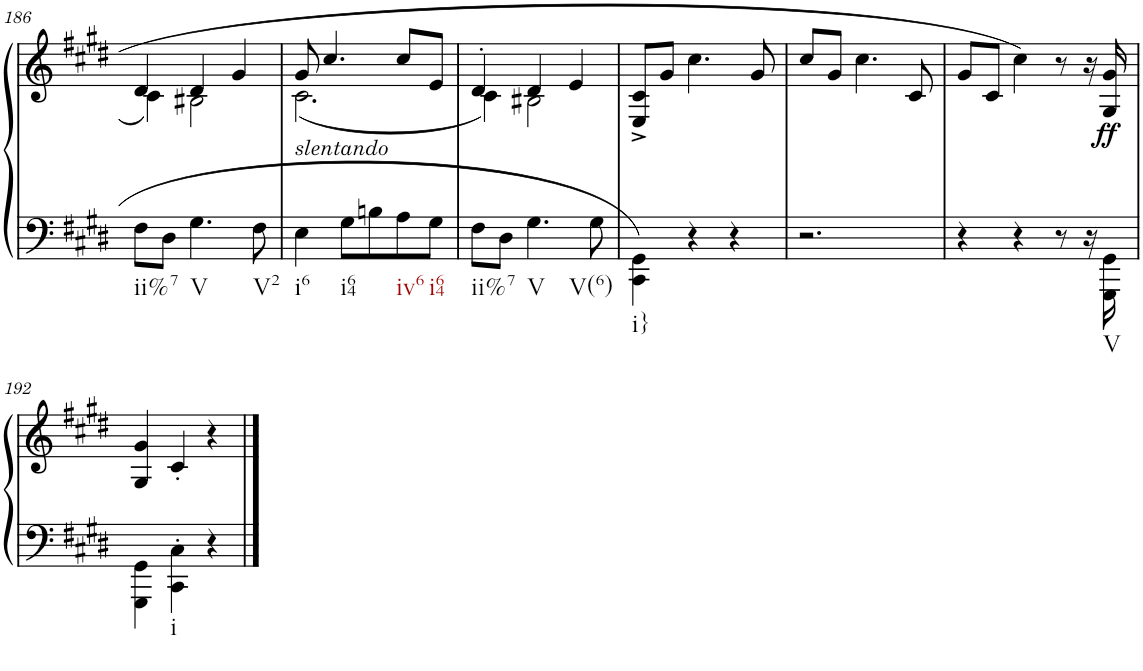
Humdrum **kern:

**kern	**kern	**dynam
*part2	*part1	*part1
*staff2	*staff1	*staff1
*I"piano	*I"piano	*
*I'Pno	*I'Pno	*
!!LO:PB:g=z
*clefF4	*clefG2	*
*k[f#c#g#d#]	*k[f#c#g#d#]	*
*c#:	*c#:	*
*M3/4	*M3/4	*
=186	=186	=186
*	*^	*
!LO:TX:b:t=ii%7	!	!	!
8F#\L	4d#/	4c#\	.
8D#\J	.	.	.
!LO:TX:b:t=V	!	!	!
4.G#\	4d#/	2B#X\	.
.	4g#/	.	.
!LO:TX:b:t=V2	!	!	!
8F#\	.	.	.
=187	=187	=187	=187
!	!LO:TX:b:i:t=slentando	!	!
!LO:TX:b:t=i6	!	!	!
4E\	8g#/	(2.c#\	.
.	4.cc#/	.	.
!LO:TX:b:t=i64	!	!	!
8G#\L	.	.	.
8Bn\	.	.	.
!LO:TX:b:t=iv6	!	!	!
8A\	8cc#/L	.	.
!LO:TX:b:t=i64	!	!	!
8G#\J	8e/J	.	.
=188	=188	=188	=188
!LO:TX:b:t=ii%7	!	!	!
8F#\L	4d#'/	4c#\)	.
8D#\J	.	.	.
!LO:TX:b:t=V	!	!	!
!LO:TX:b:t=V(6)	!	!	!
4.G#\	4d#/	2B#X\	.
.	4e/	.	.
8G#\	.	.	.
*	*v	*v	*
=189	=189	=189
!LO:TX:b:t=i}	!	!
4CC#\ 4GG#\	8E/^ 8c#/^L	.
.	8g#/J	.
4r	4.cc#\	.
4r	.	.
.	8g#/	.
=190	=190	=190
2.r	8cc#/L	.
.	8g#/J	.
.	4.cc#\	.
.	8c#/	.
=191	=191	=191
4r	8g#/L	.
.	8c#/J	.
4r	4cc#\	.
8r	8r	.
16r	16r	.
!LO:TX:b:t=V	!	!
!	!	!LO:DY:b
16GGG#\ 16GG#\	16G#/ 16g#/	ff
!!LO:LB:g=z
=192	=192	=192
4GGG#\ 4GG#\	4G#/ 4g#/	.
!LO:TX:b:t=i	!	!
4CC#\' 4C#\'	4c#'/	.
4r	4r	.
==	==	==
*-	*-	*-
